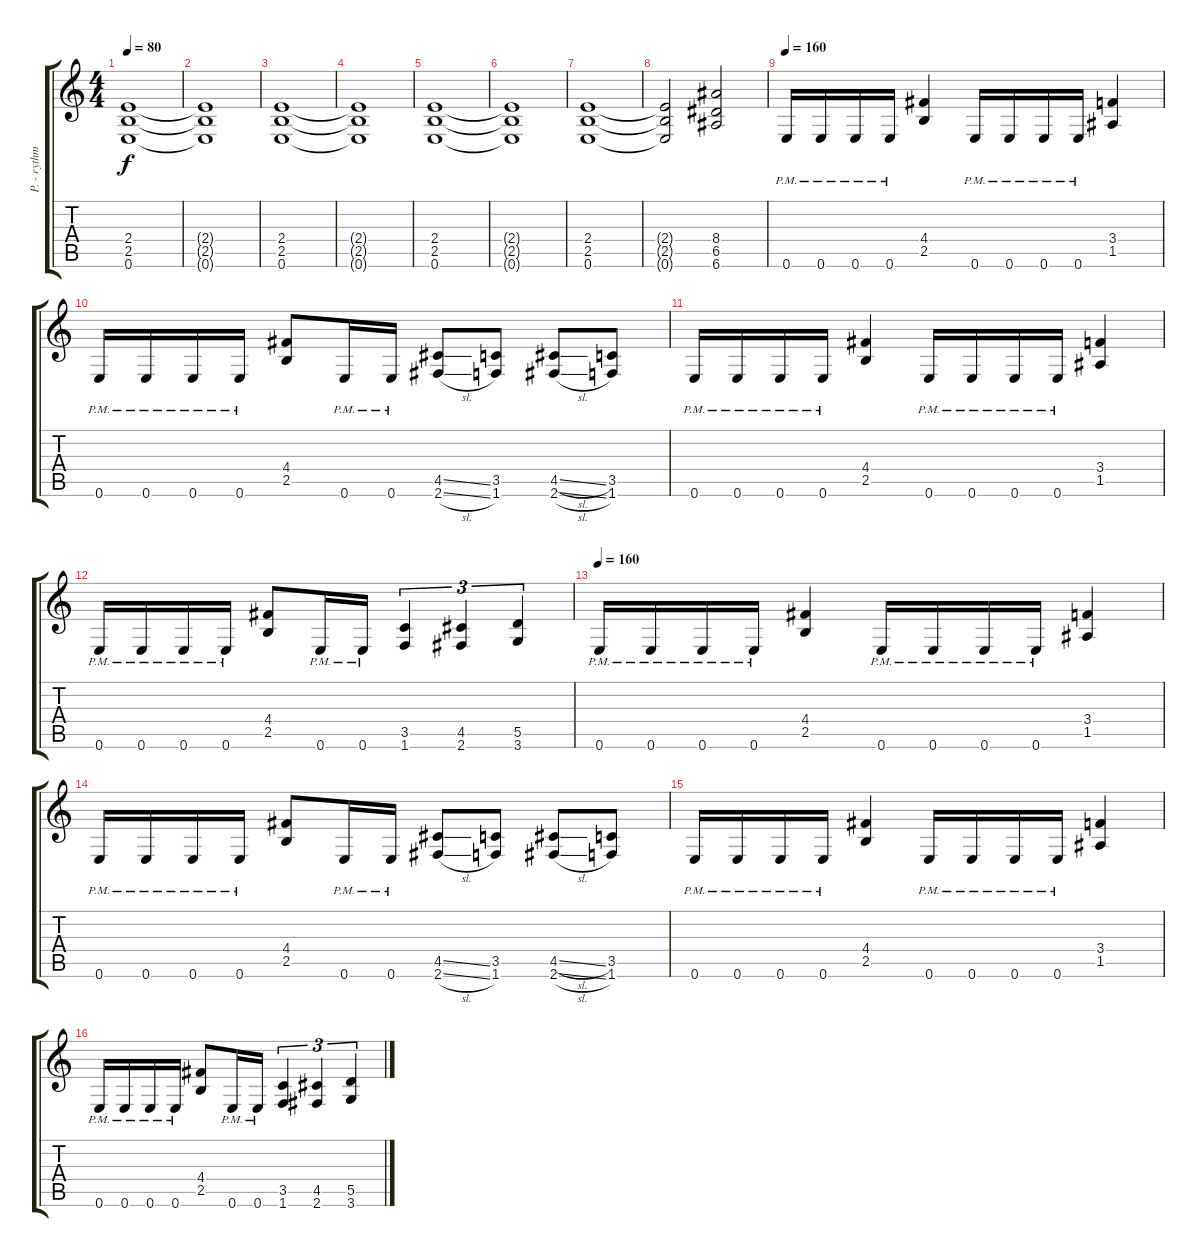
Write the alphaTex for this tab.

\track ("P. - rythm guitar" "P. - rythm") {instrument distortionguitar}
\staff {score tabs}
\tuning (E4 B3 G3 D3 A2 E2) {hide}
\ts (4 4)
\tempo 80
\clef g2
\ks c
(2.4 2.5 0.6).1{dy f instrument distortionguitar} |
(2.4{t} 2.5{t} 0.6{t}).1 |
(2.4 2.5 0.6).1 |
(2.4{t} 2.5{t} 0.6{t}).1 |
(2.4 2.5 0.6).1 |
(2.4{t} 2.5{t} 0.6{t}).1 |
(2.4 2.5 0.6).1 |
(2.4{t} 2.5{t} 0.6{t}).2 (8.4 6.5 6.6).2 |
\tempo 160
0.6{pm}.16 0.6{pm}.16 0.6{pm}.16 0.6{pm}.16 (4.4 2.5).4 0.6{pm}.16 0.6{pm}.16 0.6{pm}.16 0.6{pm}.16 (3.4 1.5).4 |
0.6{pm}.16 0.6{pm}.16 0.6{pm}.16 0.6{pm}.16 (4.4 2.5).8 0.6{pm}.16 0.6{pm}.16 (4.5{ss} 2.6{sl}).8 (3.5 1.6).8 (4.5{sl} 2.6{sl}).8 (3.5 1.6).8 |
0.6{pm}.16 0.6{pm}.16 0.6{pm}.16 0.6{pm}.16 (4.4 2.5).4 0.6{pm}.16 0.6{pm}.16 0.6{pm}.16 0.6{pm}.16 (3.4 1.5).4 |
0.6{pm}.16 0.6{pm}.16 0.6{pm}.16 0.6{pm}.16 (4.4 2.5).8 0.6{pm}.16 0.6{pm}.16 (3.5 1.6).4{tu (3 2)} (4.5 2.6).4{tu (3 2)} (5.5 3.6).4{tu (3 2)} |
\tempo 160
0.6{pm}.16 0.6{pm}.16 0.6{pm}.16 0.6{pm}.16 (4.4 2.5).4 0.6{pm}.16 0.6{pm}.16 0.6{pm}.16 0.6{pm}.16 (3.4 1.5).4 |
0.6{pm}.16 0.6{pm}.16 0.6{pm}.16 0.6{pm}.16 (4.4 2.5).8 0.6{pm}.16 0.6{pm}.16 (4.5{ss} 2.6{sl}).8 (3.5 1.6).8 (4.5{sl} 2.6{sl}).8 (3.5 1.6).8 |
0.6{pm}.16 0.6{pm}.16 0.6{pm}.16 0.6{pm}.16 (4.4 2.5).4 0.6{pm}.16 0.6{pm}.16 0.6{pm}.16 0.6{pm}.16 (3.4 1.5).4 |
0.6{pm}.16 0.6{pm}.16 0.6{pm}.16 0.6{pm}.16 (4.4 2.5).8 0.6{pm}.16 0.6{pm}.16 (3.5 1.6).4{tu (3 2)} (4.5 2.6).4{tu (3 2)} (5.5 3.6).4{tu (3 2)}
